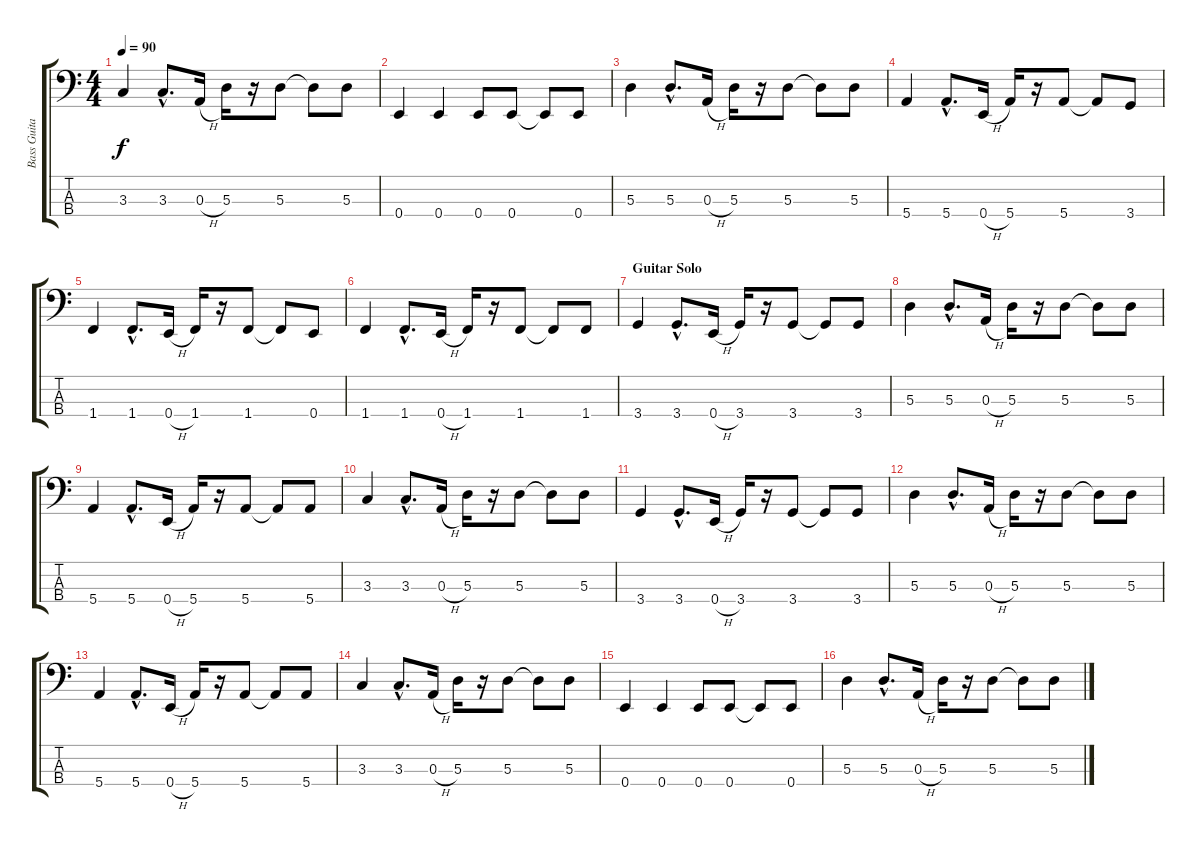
\track ("Bass Guitar" "Bass Guita") {instrument electricbasspick}
\staff {score tabs}
\tuning (G2 D2 A1 E1) {hide}
\ts (4 4)
\tempo 90
\clef f4
\ks c
3.3.4{dy f} 3.3{hac}.8{d} 0.3{h}.16 5.3.16 r.16 5.3.8 5.3{t}.8 5.3.8 |
0.4.4 0.4.4 0.4.8 0.4.8 0.4{t}.8 0.4.8 |
5.3.4 5.3{hac}.8{d} 0.3{h}.16 5.3.16 r.16 5.3.8 5.3{t}.8 5.3.8 |
5.4.4 5.4{hac}.8{d} 0.4{h}.16 5.4.16 r.16 5.4.8 5.4{t}.8 3.4.8 |
1.4.4 1.4{hac}.8{d} 0.4{h}.16 1.4.16 r.16 1.4.8 1.4{t}.8 0.4.8 |
1.4.4 1.4{hac}.8{d} 0.4{h}.16 1.4.16 r.16 1.4.8 1.4{t}.8 1.4.8 |
\section ("" "Guitar Solo")
3.4.4 3.4{hac}.8{d} 0.4{h}.16 3.4.16 r.16 3.4.8 3.4{t}.8 3.4.8 |
5.3.4 5.3{hac}.8{d} 0.3{h}.16 5.3.16 r.16 5.3.8 5.3{t}.8 5.3.8 |
5.4.4 5.4{hac}.8{d} 0.4{h}.16 5.4.16 r.16 5.4.8 5.4{t}.8 5.4.8 |
3.3.4 3.3{hac}.8{d} 0.3{h}.16 5.3.16 r.16 5.3.8 5.3{t}.8 5.3.8 |
3.4.4 3.4{hac}.8{d} 0.4{h}.16 3.4.16 r.16 3.4.8 3.4{t}.8 3.4.8 |
5.3.4 5.3{hac}.8{d} 0.3{h}.16 5.3.16 r.16 5.3.8 5.3{t}.8 5.3.8 |
5.4.4 5.4{hac}.8{d} 0.4{h}.16 5.4.16 r.16 5.4.8 5.4{t}.8 5.4.8 |
3.3.4 3.3{hac}.8{d} 0.3{h}.16 5.3.16 r.16 5.3.8 5.3{t}.8 5.3.8 |
0.4.4 0.4.4 0.4.8 0.4.8 0.4{t}.8 0.4.8 |
5.3.4 5.3{hac}.8{d} 0.3{h}.16 5.3.16 r.16 5.3.8 5.3{t}.8 5.3.8
